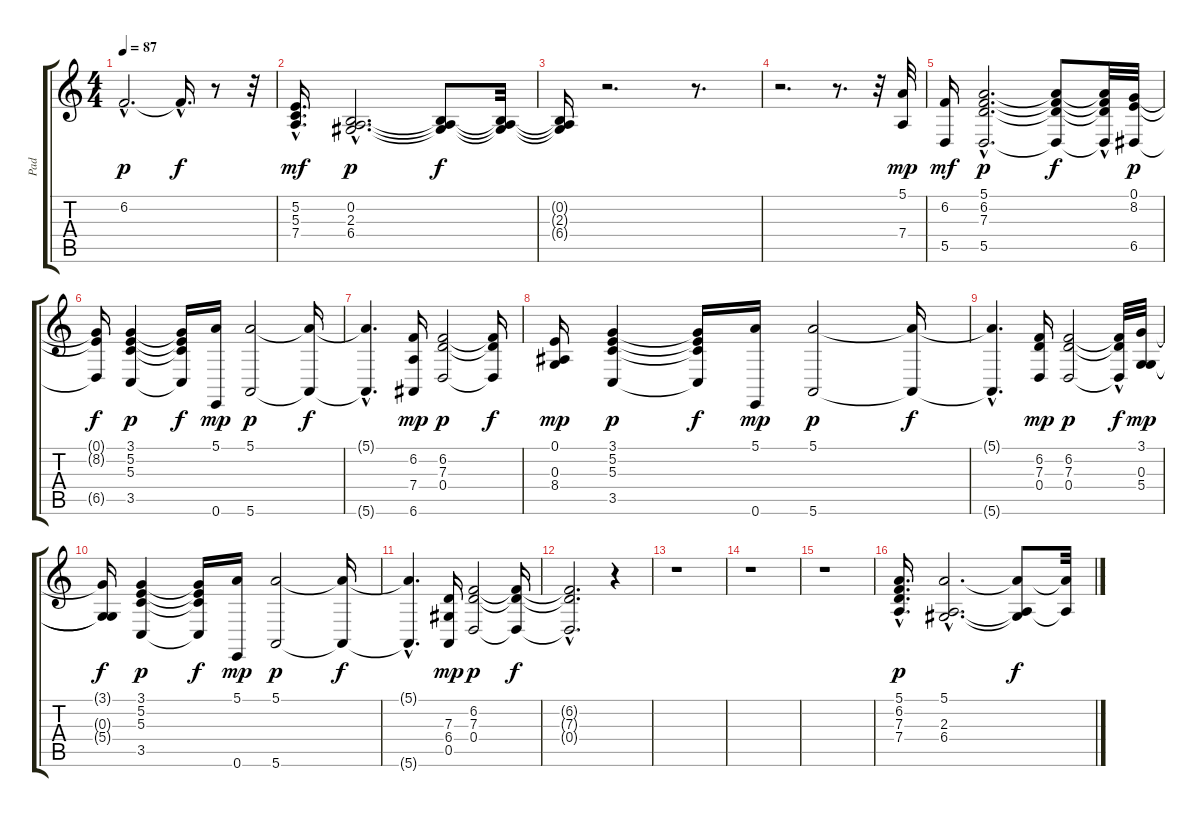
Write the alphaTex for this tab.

\track ("Pad" "Pad") {instrument synthstrings2}
\staff {score tabs}
\tuning (E4 B3 G3 D3 A2 E2) {hide}
\ts (4 4)
\tempo 87
\clef g2
\ks c
6.2{hac}.2{d dy p} 6.2{hac t}.16{d dy f} r.8 r.32 |
(5.2{hac} 5.3{hac} 7.4{hac}).16{d dy mf} (0.2{hac} 2.3{hac} 6.4{hac}).2{d dy p} (0.2{t} 2.3{t} 6.4{t}).8{dy f} (0.2{t} 2.3{t} 6.4{t}).32 |
(0.2{t} 2.3{t} 6.4{t}).16 r.2{d} r.8{d} |
r.2{d} r.8{d} r.32 (5.1 7.4).32{dy mp} |
(6.2 5.5).16{dy mf} (5.1{hac} 6.2{hac} 7.3{hac} 5.5{hac}).2{d dy p} (5.1{t} 6.2{t} 7.3{t} 5.5{t}).8{dy f} (5.1{t} 6.2{hac t} 7.3{t} 5.5{t}).32 (0.1 8.2 6.5).32{dy p} |
(0.1{t} 8.2{t} 6.5{t}).16{dy f} (3.1 5.2 5.3 3.5).4{dy p} (3.1{t} 5.2{t} 5.3{t} 3.5{t}).16{dy f} (5.1 0.6).16{dy mp} (5.1 5.6).2{dy p} (5.1{t} 5.6{t}).16{dy f} |
(5.1{t} 5.6{hac t}).4{d} (6.2 7.4 6.6).16{dy mp} (6.2 7.3 0.4).2{dy p} (6.2{t} 7.3{t} 0.4{t}).16{dy f} |
(0.1 0.3 8.4).16{dy mp} (3.1 5.2 5.3 3.5).4{dy p} (3.1{t} 5.2{t} 5.3{t} 3.5{t}).16{dy f} (5.1 0.6).16{dy mp} (5.1 5.6).2{dy p} (5.1{t} 5.6{t}).16{dy f} |
(5.1{t} 5.6{hac t}).4{d} (6.2 7.3 0.4).16{dy mp} (6.2 7.3 0.4).2{dy p} (6.2{hac t} 7.3{t} 0.4{hac t}).32{dy f} (3.1 0.3 5.4).32{dy mp} |
(3.1{t} 0.3{t} 5.4{t}).16{dy f} (3.1 5.2 5.3 3.5).4{dy p} (3.1{t} 5.2{t} 5.3{t} 3.5{t}).16{dy f} (5.1 0.6).16{dy mp} (5.1 5.6).2{dy p} (5.1{t} 5.6{t}).16{dy f} |
(5.1{t} 5.6{hac t}).4{d} (7.3 6.4 0.5).16{dy mp} (6.2 7.3 0.4).2{dy p} (6.2{t} 7.3{t} 0.4{t}).16{dy f} |
(6.2{hac t} 7.3{hac t} 0.4{hac t}).2{d} r.4 |
r.1 |
r.1 |
r.1 |
(5.1{hac} 6.2{hac} 7.3{hac} 7.4).16{d dy p} (5.1{hac} 2.3{hac} 6.4{hac}).2{d} (5.1{t} 2.3{t} 6.4{t}).8{dy f} (5.1{t} 2.3{t}).32
